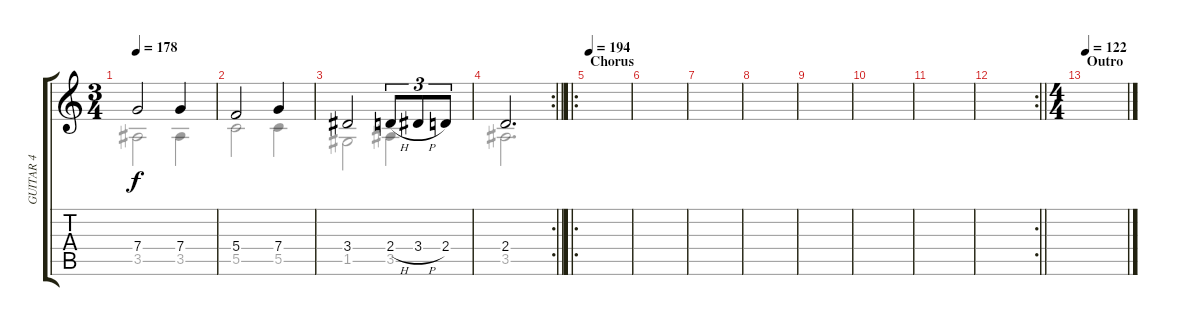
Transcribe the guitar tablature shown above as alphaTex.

\track ("GUITAR 4" "GUITAR 4") {instrument acousticguitarnylon}
\staff {score tabs}
\tuning (D4 A3 F3 C3 G2 D2) {hide}
\voice
\ts (3 4)
\tempo 178
\clef g2
\ks c
7.4.2{dy f} 7.4.4 |
5.4.2 7.4.4 |
3.4.2 2.4{h}.8{tu (3 2)} 3.4{h}.8{tu (3 2)} 2.4.8{tu (3 2)} |
\rc 2
\barLineRight lightlight
2.4.2{d} |
\ro
\section ("" "Chorus")
\tempo 194
|
|
|
|
|
|
|
\rc 2
\barLineRight lightlight
|
\ts (4 4)
\section ("" "Outro")
\tempo 122
|
|
|
\voice
\clef g2
\ottava regular
\simile none
\ks c
3.5.2{dy f} 3.5.4 |
5.5.2 5.5.4 |
1.5.2 3.5.4 |
\barLineRight lightlight
3.5.2{d} |
|
|
|
|
|
|
|
\barLineRight lightlight
|
|
|
|
